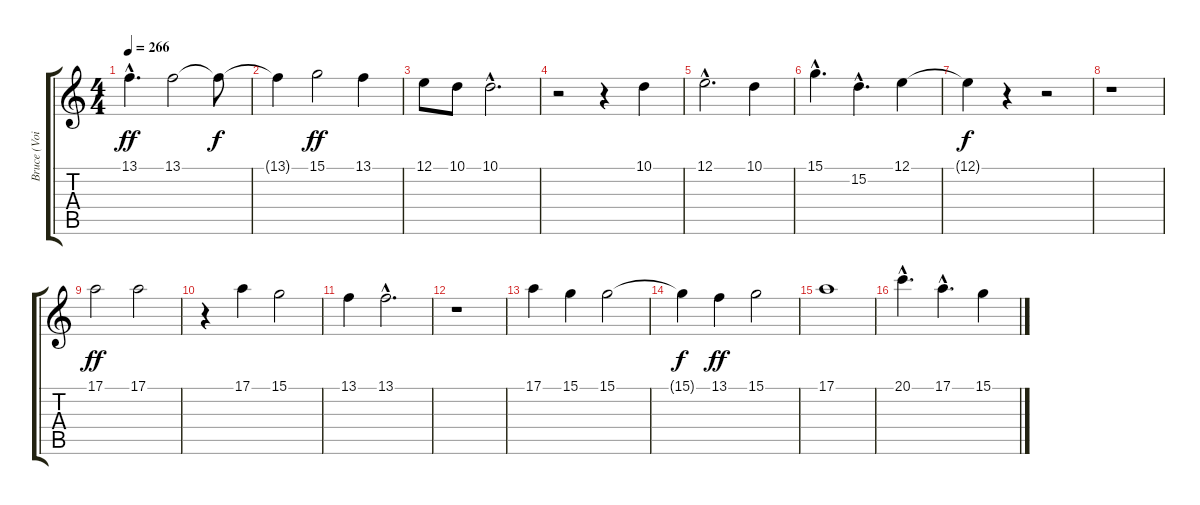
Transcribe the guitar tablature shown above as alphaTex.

\track ("Bruce (Voice)" "Bruce (Voi") {instrument choiraahs}
\staff {score tabs}
\tuning (E4 B3 G3 D3 A2 E2) {hide}
\ts (4 4)
\tempo 266
\clef g2
\ks c
13.1{hac}.4{d dy ff} 13.1.2 13.1{t}.8{dy f} |
13.1{t}.4 15.1.2{dy ff} 13.1.4 |
12.1.8 10.1.8 10.1{hac}.2{d} |
r.2 r.4 10.1.4 |
12.1{hac}.2{d} 10.1.4 |
15.1{hac}.4{d} 15.2{hac}.4{d} 12.1.4 |
12.1{t}.4{dy f} r.4 r.2 |
r.1 |
17.1.2{dy ff} 17.1.2 |
r.4 17.1.4 15.1.2 |
13.1.4 13.1{hac}.2{d} |
r.1 |
17.1.4 15.1.4 15.1.2 |
15.1{t}.4{dy f} 13.1.4{dy ff} 15.1.2 |
17.1.1 |
20.1{hac}.4{d} 17.1{hac}.4{d} 15.1.4
